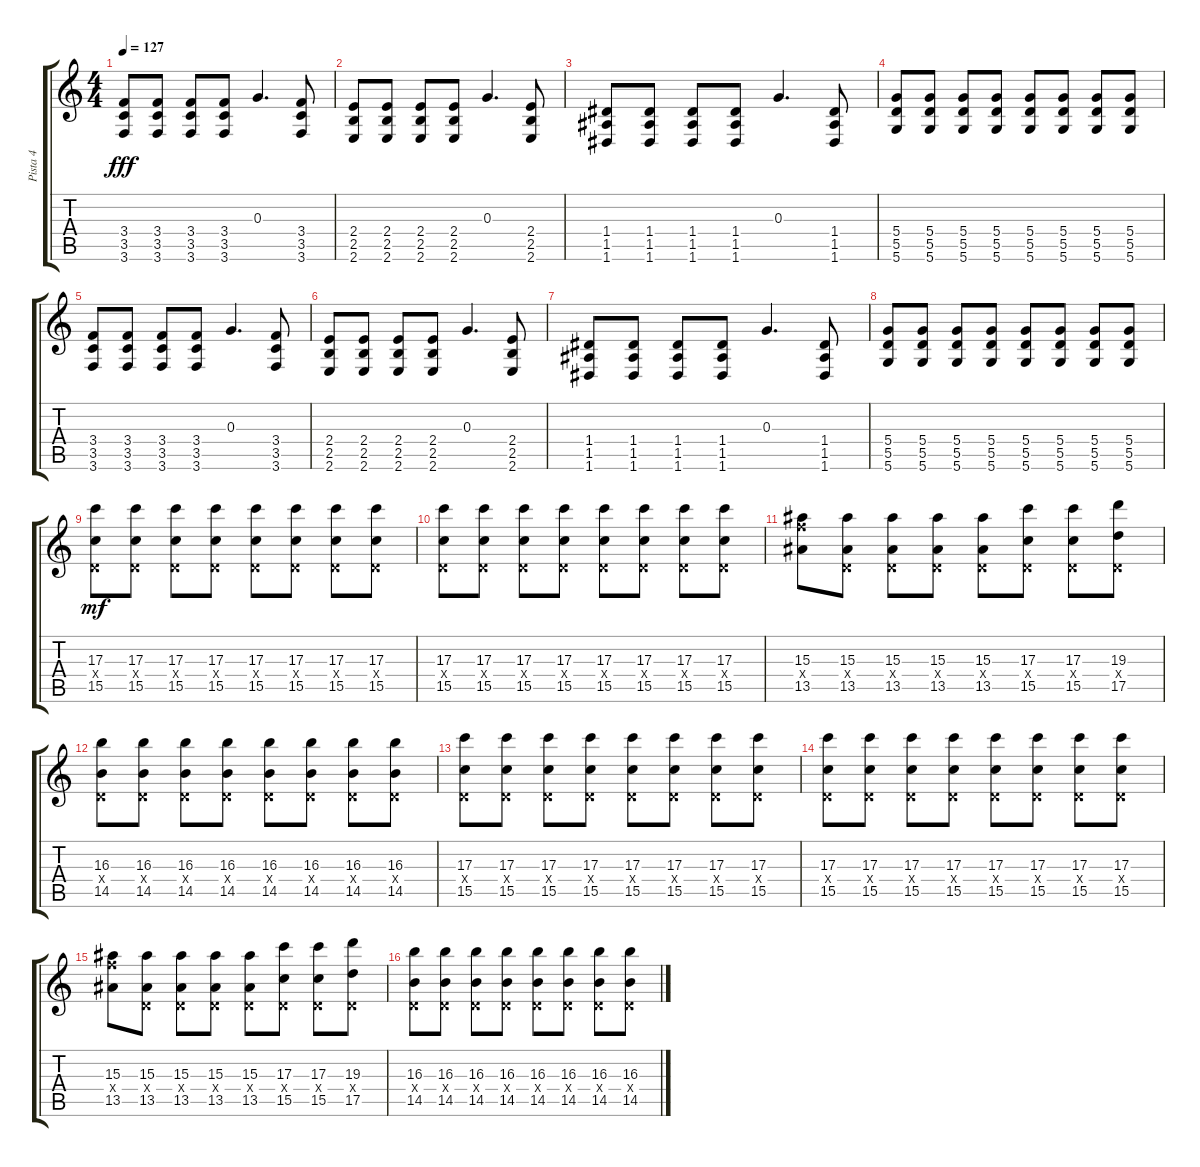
\track ("Pista 4" "Pista 4") {instrument overdrivenguitar}
\staff {score tabs}
\tuning (E4 B3 G3 D3 A2 D2) {hide}
\ts (4 4)
\tempo 127
\clef g2
\ks c
(3.4 3.5 3.6).8{dy fff} (3.4 3.5 3.6).8 (3.4 3.5 3.6).8 (3.4 3.5 3.6).8 0.3.4{d} (3.4 3.5 3.6).8 |
(2.4 2.5 2.6).8 (2.4 2.5 2.6).8 (2.4 2.5 2.6).8 (2.4 2.5 2.6).8 0.3.4{d} (2.4 2.5 2.6).8 |
(1.4 1.5 1.6).8 (1.4 1.5 1.6).8 (1.4 1.5 1.6).8 (1.4 1.5 1.6).8 0.3.4{d} (1.4 1.5 1.6).8 |
(5.4 5.5 5.6).8 (5.4 5.5 5.6).8 (5.4 5.5 5.6).8 (5.4 5.5 5.6).8 (5.4 5.5 5.6).8 (5.4 5.5 5.6).8 (5.4 5.5 5.6).8 (5.4 5.5 5.6).8 |
(3.4 3.5 3.6).8 (3.4 3.5 3.6).8 (3.4 3.5 3.6).8 (3.4 3.5 3.6).8 0.3.4{d} (3.4 3.5 3.6).8 |
(2.4 2.5 2.6).8 (2.4 2.5 2.6).8 (2.4 2.5 2.6).8 (2.4 2.5 2.6).8 0.3.4{d} (2.4 2.5 2.6).8 |
(1.4 1.5 1.6).8 (1.4 1.5 1.6).8 (1.4 1.5 1.6).8 (1.4 1.5 1.6).8 0.3.4{d} (1.4 1.5 1.6).8 |
(5.4 5.5 5.6).8 (5.4 5.5 5.6).8 (5.4 5.5 5.6).8 (5.4 5.5 5.6).8 (5.4 5.5 5.6).8 (5.4 5.5 5.6).8 (5.4 5.5 5.6).8 (5.4 5.5 5.6).8 |
(17.3 0.4{x} 15.5).8{dy mf} (17.3 0.4{x} 15.5).8 (17.3 0.4{x} 15.5).8 (17.3 0.4{x} 15.5).8 (17.3 0.4{x} 15.5).8 (17.3 0.4{x} 15.5).8 (17.3 0.4{x} 15.5).8 (17.3 0.4{x} 15.5).8 |
(17.3 0.4{x} 15.5).8 (17.3 0.4{x} 15.5).8 (17.3 0.4{x} 15.5).8 (17.3 0.4{x} 15.5).8 (17.3 0.4{x} 15.5).8 (17.3 0.4{x} 15.5).8 (17.3 0.4{x} 15.5).8 (17.3 0.4{x} 15.5).8 |
(15.3 15.4{x} 13.5).8 (15.3 0.4{x} 13.5).8 (15.3 0.4{x} 13.5).8 (15.3 0.4{x} 13.5).8 (15.3 0.4{x} 13.5).8 (17.3 0.4{x} 15.5).8 (17.3 0.4{x} 15.5).8 (19.3 0.4{x} 17.5).8 |
(16.3 0.4{x} 14.5).8 (16.3 0.4{x} 14.5).8 (16.3 0.4{x} 14.5).8 (16.3 0.4{x} 14.5).8 (16.3 0.4{x} 14.5).8 (16.3 0.4{x} 14.5).8 (16.3 0.4{x} 14.5).8 (16.3 0.4{x} 14.5).8 |
(17.3 0.4{x} 15.5).8 (17.3 0.4{x} 15.5).8 (17.3 0.4{x} 15.5).8 (17.3 0.4{x} 15.5).8 (17.3 0.4{x} 15.5).8 (17.3 0.4{x} 15.5).8 (17.3 0.4{x} 15.5).8 (17.3 0.4{x} 15.5).8 |
(17.3 0.4{x} 15.5).8 (17.3 0.4{x} 15.5).8 (17.3 0.4{x} 15.5).8 (17.3 0.4{x} 15.5).8 (17.3 0.4{x} 15.5).8 (17.3 0.4{x} 15.5).8 (17.3 0.4{x} 15.5).8 (17.3 0.4{x} 15.5).8 |
(15.3 15.4{x} 13.5).8 (15.3 0.4{x} 13.5).8 (15.3 0.4{x} 13.5).8 (15.3 0.4{x} 13.5).8 (15.3 0.4{x} 13.5).8 (17.3 0.4{x} 15.5).8 (17.3 0.4{x} 15.5).8 (19.3 0.4{x} 17.5).8 |
(16.3 0.4{x} 14.5).8 (16.3 0.4{x} 14.5).8 (16.3 0.4{x} 14.5).8 (16.3 0.4{x} 14.5).8 (16.3 0.4{x} 14.5).8 (16.3 0.4{x} 14.5).8 (16.3 0.4{x} 14.5).8 (16.3 0.4{x} 14.5).8
